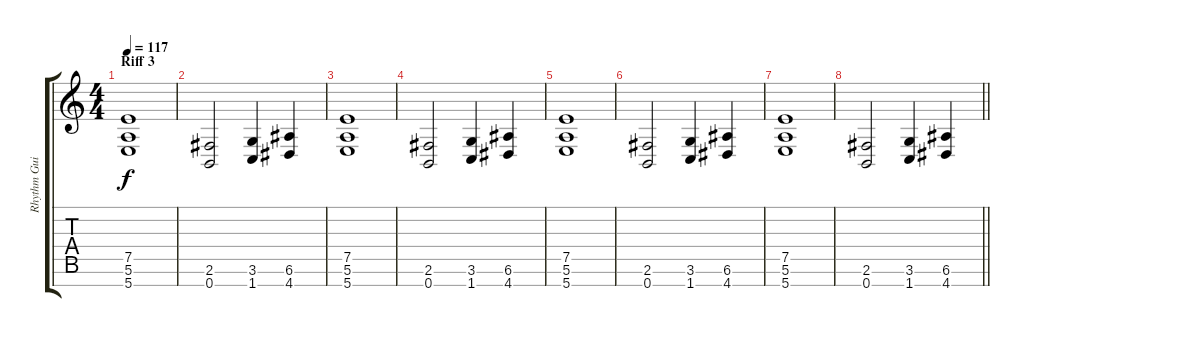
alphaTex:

\track ("Rhythm Guitar 2" "Rhythm Gui") {instrument overdrivenguitar}
\staff {score tabs}
\tuning (E4 B3 G3 D3 A2 E2 B1) {hide}
\ts (4 4)
\section ("" "Riff 3")
\tempo 117
\clef g2
\ks c
(7.5 5.6 5.7).1{dy f} |
(2.6 0.7).2 (3.6 1.7).4 (6.6 4.7).4 |
(7.5 5.6 5.7).1 |
(2.6 0.7).2 (3.6 1.7).4 (6.6 4.7).4 |
(7.5 5.6 5.7).1 |
(2.6 0.7).2 (3.6 1.7).4 (6.6 4.7).4 |
(7.5 5.6 5.7).1 |
\barLineRight lightlight
(2.6 0.7).2 (3.6 1.7).4 (6.6 4.7).4
